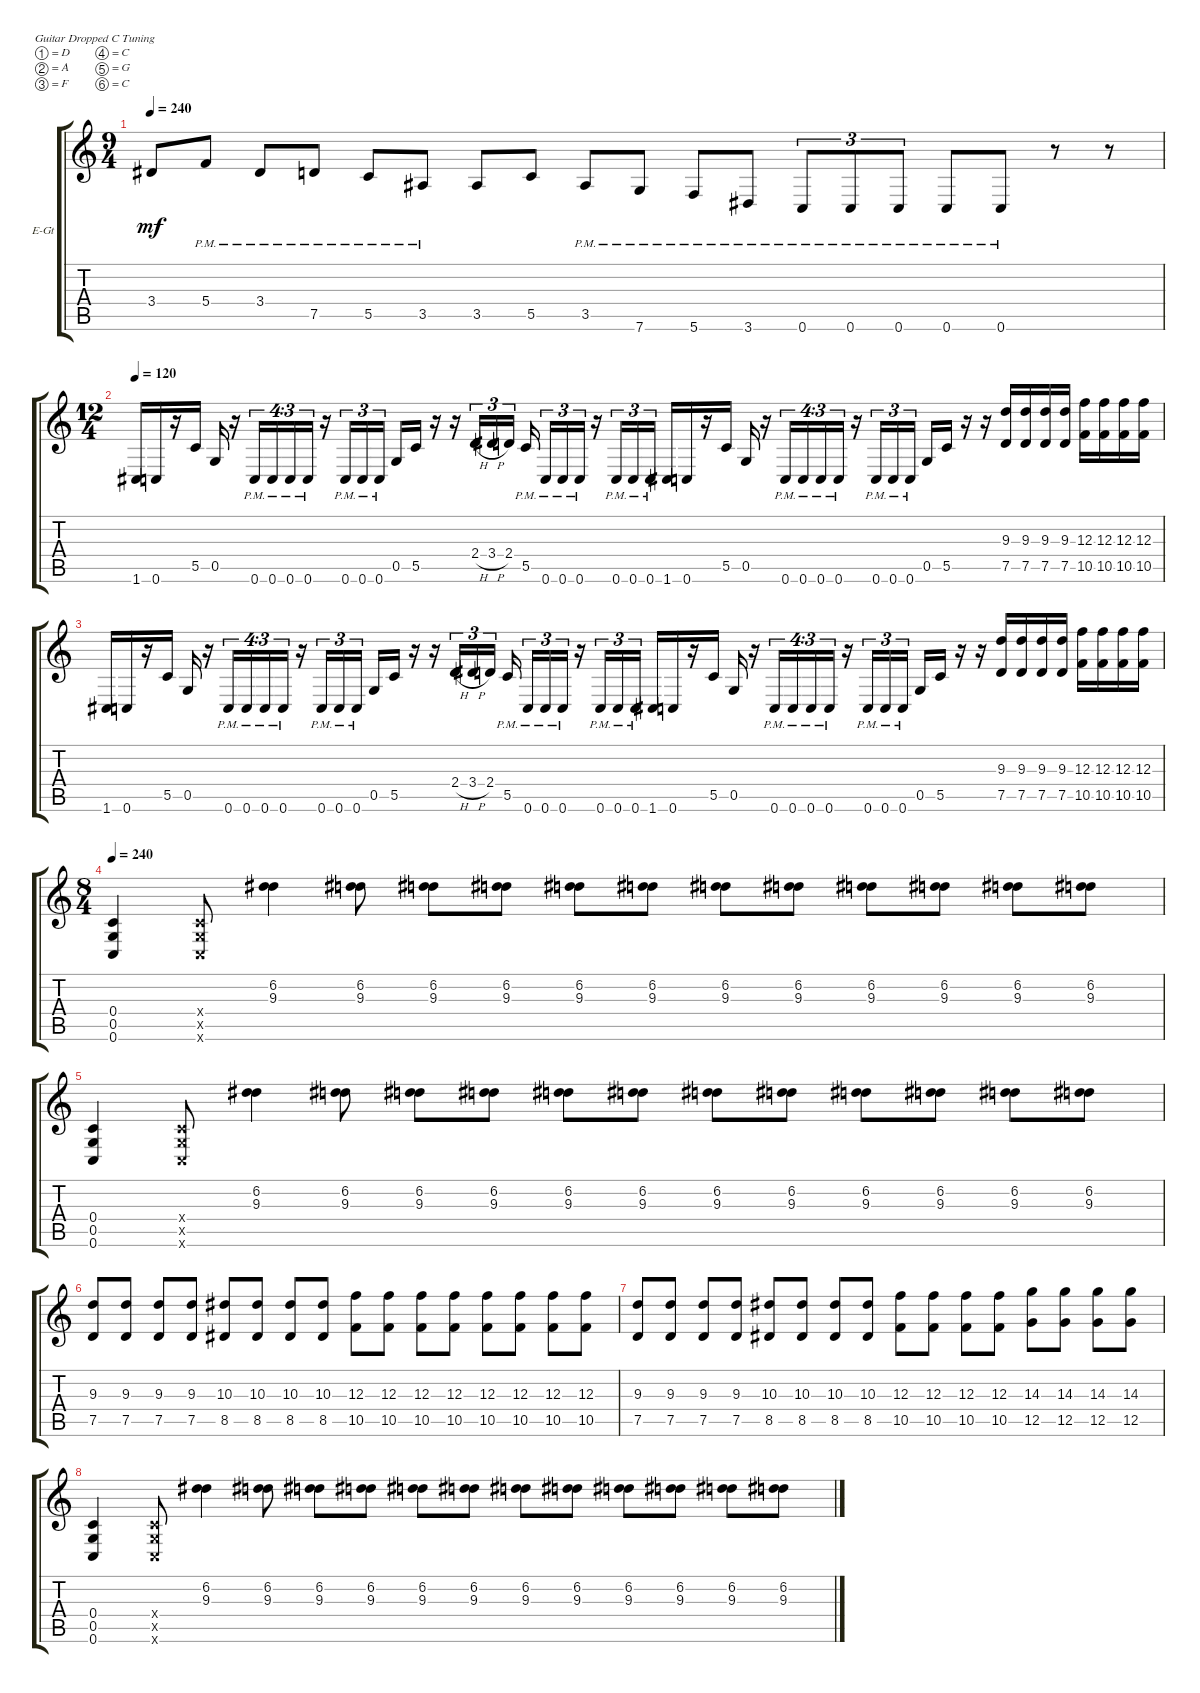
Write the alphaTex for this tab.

\defaultSystemsLayout 4
\bracketExtendMode groupsimilarinstruments
\firstSystemTrackNameOrientation horizontal
\otherSystemsTrackNameOrientation horizontal
\track ("Gajic" "E-Gt") {instrument distortionguitar}
\staff {score tabs}
\tuning (D4 A3 F3 C3 G2 C2)
\ts (9 4)
\tempo 240
\clef g2
\ks c
3.4.8{dy mf} 5.4{pm}.8 3.4{pm}.8 7.5{pm}.8 5.5{pm}.8 3.5{pm}.8 3.5.8 5.5.8 3.5{pm}.8 7.6{pm}.8 5.6{pm}.8 3.6{pm}.8 0.6{pm}.8{tu (3 2)} 0.6{pm}.8{tu (3 2)} 0.6{pm}.8{tu (3 2)} 0.6{pm}.8 0.6{pm}.8 r.8 r.8 |
\ts (12 4)
\tempo 120
1.6.16 0.6.16 r.16 5.5.16 0.5.16 r.16 0.6{pm}.16{tu (4 3)} 0.6{pm}.16{tu (4 3)} 0.6{pm}.16{tu (4 3)} 0.6{pm}.16{tu (4 3)} r.16 0.6{pm}.16{tu (3 2)} 0.6{pm}.16{tu (3 2)} 0.6{pm}.16{tu (3 2)} 0.5.16 5.5.16 r.16 r.16 2.4{h}.16{tu (3 2)} 3.4{h}.16{tu (3 2)} 2.4.16{tu (3 2)} 5.5{pm}.16 0.6{pm}.16{tu (3 2)} 0.6{pm}.16{tu (3 2)} 0.6{pm}.16{tu (3 2)} r.16 0.6{pm}.16{tu (3 2)} 0.6{pm}.16{tu (3 2)} 0.6{pm}.16{tu (3 2)} 1.6.16 0.6.16 r.16 5.5.16 0.5.16 r.16 0.6{pm}.16{tu (4 3)} 0.6{pm}.16{tu (4 3)} 0.6{pm}.16{tu (4 3)} 0.6{pm}.16{tu (4 3)} r.16 0.6{pm}.16{tu (3 2)} 0.6{pm}.16{tu (3 2)} 0.6{pm}.16{tu (3 2)} 0.5.16 5.5.16 r.16 r.16 (7.5 9.3).16 (7.5 9.3).16 (7.5 9.3).16 (7.5 9.3).16 (10.5 12.3).16 (10.5 12.3).16 (10.5 12.3).16 (10.5 12.3).16 |
1.6.16 0.6.16 r.16 5.5.16 0.5.16 r.16 0.6{pm}.16{tu (4 3)} 0.6{pm}.16{tu (4 3)} 0.6{pm}.16{tu (4 3)} 0.6{pm}.16{tu (4 3)} r.16 0.6{pm}.16{tu (3 2)} 0.6{pm}.16{tu (3 2)} 0.6{pm}.16{tu (3 2)} 0.5.16 5.5.16 r.16 r.16 2.4{h}.16{tu (3 2)} 3.4{h}.16{tu (3 2)} 2.4.16{tu (3 2)} 5.5{pm}.16 0.6{pm}.16{tu (3 2)} 0.6{pm}.16{tu (3 2)} 0.6{pm}.16{tu (3 2)} r.16 0.6{pm}.16{tu (3 2)} 0.6{pm}.16{tu (3 2)} 0.6{pm}.16{tu (3 2)} 1.6.16 0.6.16 r.16 5.5.16 0.5.16 r.16 0.6{pm}.16{tu (4 3)} 0.6{pm}.16{tu (4 3)} 0.6{pm}.16{tu (4 3)} 0.6{pm}.16{tu (4 3)} r.16 0.6{pm}.16{tu (3 2)} 0.6{pm}.16{tu (3 2)} 0.6{pm}.16{tu (3 2)} 0.5.16 5.5.16 r.16 r.16 (7.5 9.3).16 (7.5 9.3).16 (7.5 9.3).16 (7.5 9.3).16 (10.5 12.3).16 (10.5 12.3).16 (10.5 12.3).16 (10.5 12.3).16 |
\ts (8 4)
\tempo 240
(0.6 0.5 0.4).4 (0.6{x} 0.5{x} 0.4{x}).8 (9.3 6.2).4 (9.3 6.2).8 (9.3 6.2).8 (9.3 6.2).8 (9.3 6.2).8 (9.3 6.2).8 (9.3 6.2).8 (9.3 6.2).8 (9.3 6.2).8 (9.3 6.2).8 (9.3 6.2).8 (9.3 6.2).8 |
(0.6 0.5 0.4).4 (0.6{x} 0.5{x} 0.4{x}).8 (9.3 6.2).4 (9.3 6.2).8 (9.3 6.2).8 (9.3 6.2).8 (9.3 6.2).8 (9.3 6.2).8 (9.3 6.2).8 (9.3 6.2).8 (9.3 6.2).8 (9.3 6.2).8 (9.3 6.2).8 (9.3 6.2).8 |
(7.5 9.3).8 (7.5 9.3).8 (7.5 9.3).8 (7.5 9.3).8 (8.5 10.3).8 (8.5 10.3).8 (8.5 10.3).8 (8.5 10.3).8 (10.5 12.3).8 (10.5 12.3).8 (10.5 12.3).8 (10.5 12.3).8 (10.5 12.3).8 (10.5 12.3).8 (10.5 12.3).8 (10.5 12.3).8 |
(7.5 9.3).8 (7.5 9.3).8 (7.5 9.3).8 (7.5 9.3).8 (8.5 10.3).8 (8.5 10.3).8 (8.5 10.3).8 (8.5 10.3).8 (10.5 12.3).8 (10.5 12.3).8 (10.5 12.3).8 (10.5 12.3).8 (12.5 14.3).8 (12.5 14.3).8 (12.5 14.3).8 (12.5 14.3).8 |
(0.6 0.5 0.4).4 (0.6{x} 0.5{x} 0.4{x}).8 (9.3 6.2).4 (9.3 6.2).8 (9.3 6.2).8 (9.3 6.2).8 (9.3 6.2).8 (9.3 6.2).8 (9.3 6.2).8 (9.3 6.2).8 (9.3 6.2).8 (9.3 6.2).8 (9.3 6.2).8 (9.3 6.2).8
